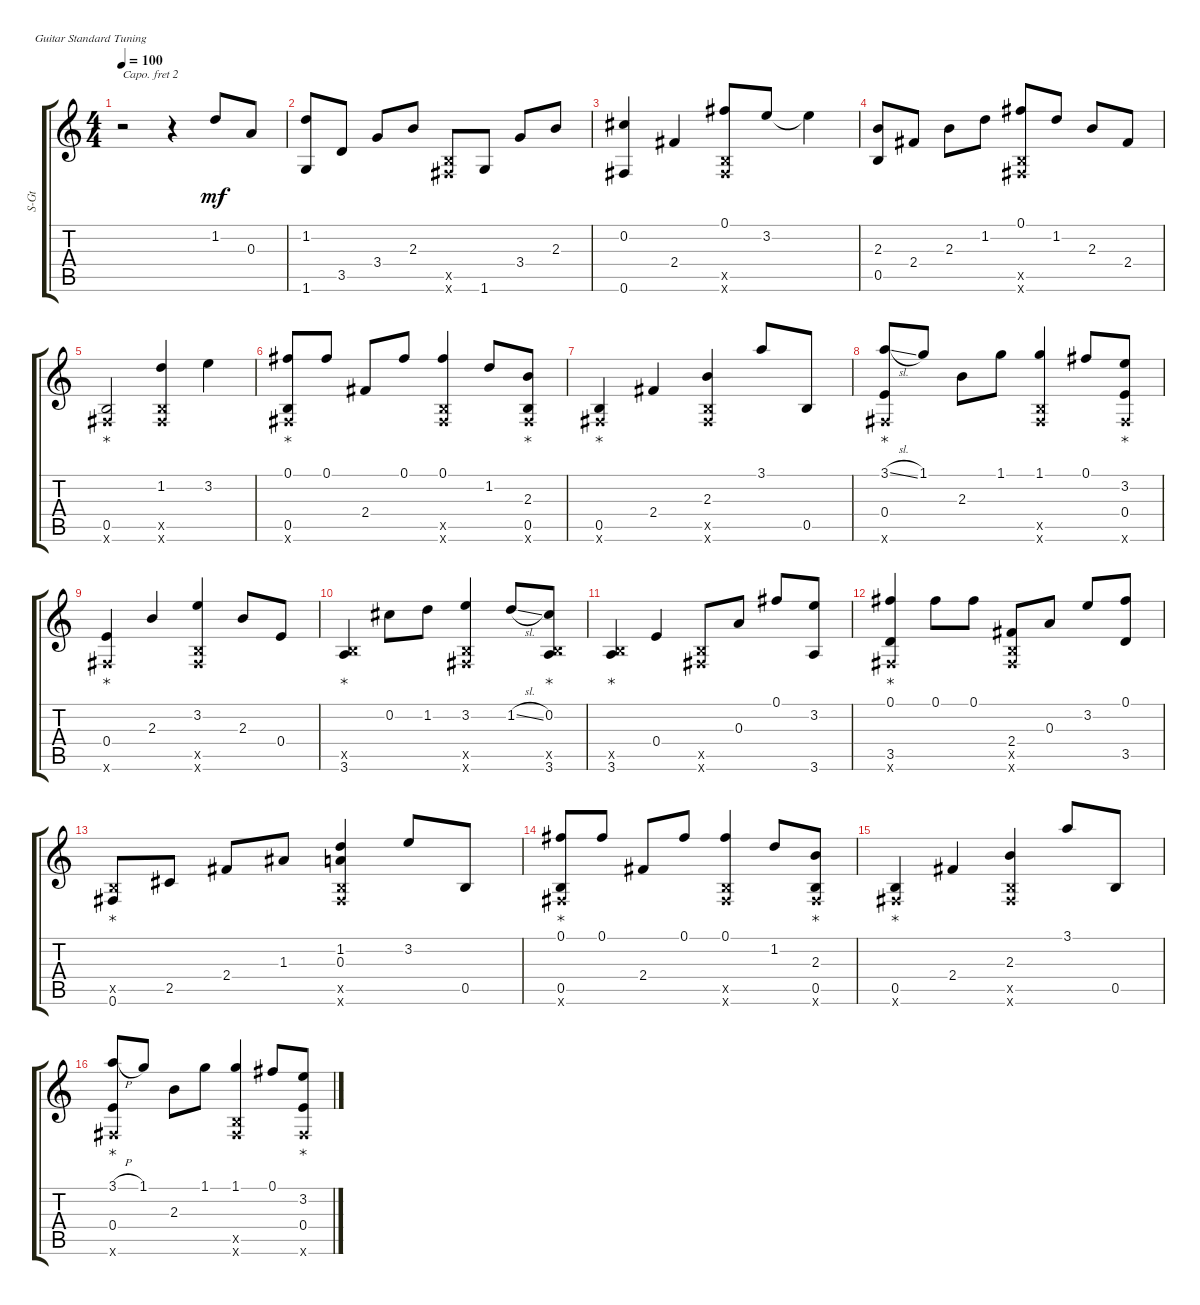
\defaultSystemsLayout 4
\bracketExtendMode groupsimilarinstruments
\otherSystemsTrackNameOrientation horizontal
\track ("Steel Guitar" "S-Gt") {instrument acousticguitarsteel}
\staff {score tabs}
\capo 2
\tuning (E4 B3 G3 D3 A2 E2)
\ts (4 4)
\tempo 100
\clef g2
\ks c
r.2{dy mf instrument acousticguitarsteel beam Down} r.4{beam Down} 1.2.8{beam Up} 0.3.8{beam Up} |
(1.2 1.6).8{beam Up} 3.5.8{beam Up} 3.4.8{beam Up} 2.3.8{beam Up} (0.5{x} 0.6{x}).8{beam Up} 1.6.8{beam Up} 3.4.8{beam Up} 2.3.8{beam Up} |
(0.2 0.6).4{beam Up} 2.4.4{beam Up} (0.1 0.5{x} 0.6{x}).8{beam Up} 3.2.8{beam Up} 3.2{t}.4{beam Down} |
(2.3 0.5).8{beam Up} 2.4.8{beam Up} 2.3.8{beam Down} 1.2.8{beam Down} (0.1 0.5{x} 0.6{x}).8{beam Up} 1.2.8{beam Up} 2.3.8{beam Up} 2.4.8{beam Up} |
(0.5 0.6{x}).2{glpt beam Up} (1.2 0.5{x} 0.6{x}).4{beam Up} 3.2.4{beam Down} |
(0.1 0.5 0.6{x}).8{glpt beam Up} 0.1.8{beam Up} 2.4.8{beam Up} 0.1.8{beam Up} (0.1 0.5{x} 0.6{x}).4{beam Up} 1.2.8{beam Up} (2.3 0.5 0.6{x}).8{glpt beam Up} |
(0.5 0.6{x}).4{glpt beam Up} 2.4.4{beam Up} (2.3 0.5{x} 0.6{x}).4{beam Up} 3.1.8{beam Up} 0.5.8{beam Up} |
(3.1{sl} 0.4 0.6{x}).8{glpt beam Up} 1.1.8{beam Up} 2.3.8{beam Down} 1.1.8{beam Down} (1.1 0.5{x} 0.6{x}).4{beam Up} 0.1.8{beam Up} (3.2 0.4 0.6{x}).8{glpt beam Up} |
(0.4 0.6{x}).4{glpt beam Up} 2.3.4{beam Up} (3.2 0.5{x} 0.6{x}).4{beam Up} 2.3.8{beam Up} 0.4.8{beam Up} |
(3.6 0.5{x}).4{glpt beam Up} 0.2.8{beam Down} 1.2.8{beam Down} (3.2 0.6{x} 0.5{x}).4{beam Up} 1.2{sl}.8{beam Up} (0.2 3.6 0.5{x}).8{glpt beam Up} |
(3.6 0.5{x}).4{glpt beam Up} 0.4.4{beam Up} (0.5{x} 0.6{x}).8{beam Up} 0.3.8{beam Up} 0.1.8{beam Up} (3.2 3.6).8{beam Up} |
(3.5 0.1 0.6{x}).4{glpt beam Up} 0.1.8{beam Down} 0.1.8{beam Down} (2.4 0.6{x} 0.5{x}).8{beam Up} 0.3.8{beam Up} 3.2.8{beam Up} (0.1 3.5).8{beam Up} |
(0.6 0.5{x}).8{glpt beam Up} 2.5.8{beam Up} 2.4.8{beam Up} 1.3{acc #}.8{beam Up} (1.2 0.3 0.5{x} 0.6{x}).4{beam Up} 3.2.8{beam Up} 0.5.8{beam Up} |
(0.5 0.1 0.6{x}).8{glpt beam Up} 0.1.8{beam Up} 2.4.8{beam Up} 0.1.8{beam Up} (0.1 0.5{x} 0.6{x}).4{beam Up} 1.2.8{beam Up} (2.3 0.5 0.6{x}).8{glpt beam Up} |
(0.5 0.6{x}).4{glpt beam Up} 2.4.4{beam Up} (2.3 0.5{x} 0.6{x}).4{beam Up} 3.1.8{beam Up} 0.5.8{beam Up} |
(3.1{h} 0.4 0.6{x}).8{glpt beam Up} 1.1.8{beam Up} 2.3.8{beam Down} 1.1.8{beam Down} (1.1 0.5{x} 0.6{x}).4{beam Up} 0.1.8{beam Up} (3.2 0.4 0.6{x}).8{glpt beam Up}
